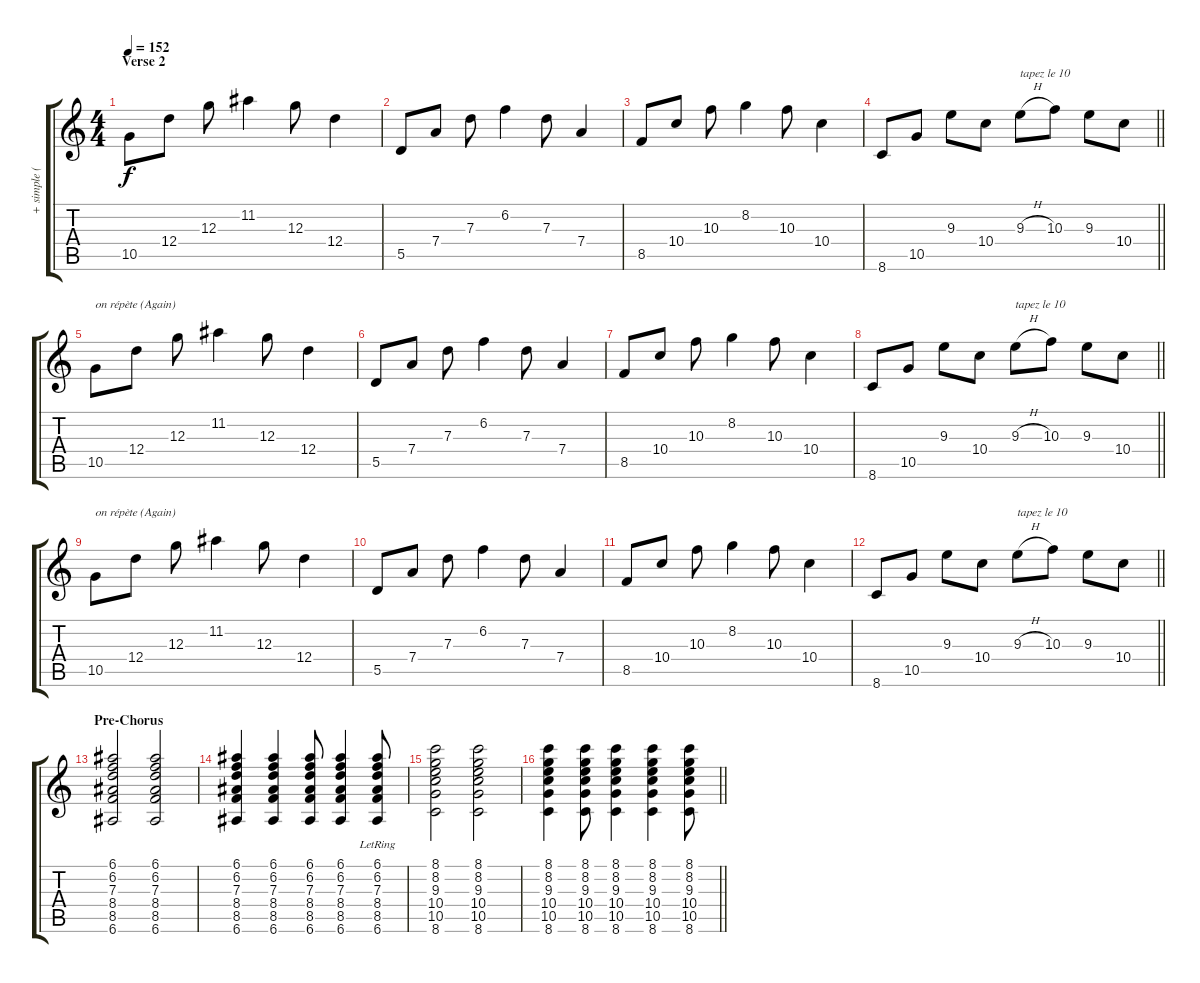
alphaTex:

\track ("+ simple (easy as pie !) (4electric) " "+ simple (") {instrument electricguitarclean}
\staff {score tabs}
\tuning (E4 B3 G3 D3 A2 E2) {hide}
\ts (4 4)
\section ("" "Verse 2")
\tempo 152
\clef g2
\ks c
10.5.8{dy f} 12.4.8 12.3.8 11.2.4 12.3.8 12.4.4 |
5.5.8 7.4.8 7.3.8 6.2.4 7.3.8 7.4.4 |
8.5.8 10.4.8 10.3.8 8.2.4 10.3.8 10.4.4 |
\barLineRight lightlight
8.6.8 10.5.8 9.3.8 10.4.8 9.3{h}.8{txt "tapez le 10"} 10.3.8 9.3.8 10.4.8 |
10.5.8{txt "on répète (Again)"} 12.4.8 12.3.8 11.2.4 12.3.8 12.4.4 |
5.5.8 7.4.8 7.3.8 6.2.4 7.3.8 7.4.4 |
8.5.8 10.4.8 10.3.8 8.2.4 10.3.8 10.4.4 |
\barLineRight lightlight
8.6.8 10.5.8 9.3.8 10.4.8 9.3{h}.8{txt "tapez le 10"} 10.3.8 9.3.8 10.4.8 |
10.5.8{txt "on répète (Again)"} 12.4.8 12.3.8 11.2.4 12.3.8 12.4.4 |
5.5.8 7.4.8 7.3.8 6.2.4 7.3.8 7.4.4 |
8.5.8 10.4.8 10.3.8 8.2.4 10.3.8 10.4.4 |
\barLineRight lightlight
8.6.8 10.5.8 9.3.8 10.4.8 9.3{h}.8{txt "tapez le 10"} 10.3.8 9.3.8 10.4.8 |
\section ("" "Pre-Chorus")
(6.1 6.2 7.3 8.4 8.5 6.6).2 (6.1 6.2 7.3 8.4 8.5 6.6).2 |
(6.1 6.2 7.3 8.4 8.5 6.6).4 (6.1 6.2 7.3 8.4 8.5 6.6).4 (6.1 6.2 7.3 8.4 8.5 6.6).8 (6.1 6.2 7.3 8.4 8.5 6.6).4 (6.1 6.2{lr} 7.3 8.4 8.5 6.6).8 |
(8.1 8.2 9.3 10.4 10.5 8.6).2 (8.1 8.2 9.3 10.4 10.5 8.6).2 |
\barLineRight lightlight
(8.1 8.2 9.3 10.4 10.5 8.6).4 (8.1 8.2 9.3 10.4 10.5 8.6).8 (8.1 8.2 9.3 10.4 10.5 8.6).4 (8.1 8.2 9.3 10.4 10.5 8.6).4 (8.1 8.2 9.3 10.4 10.5 8.6).8
